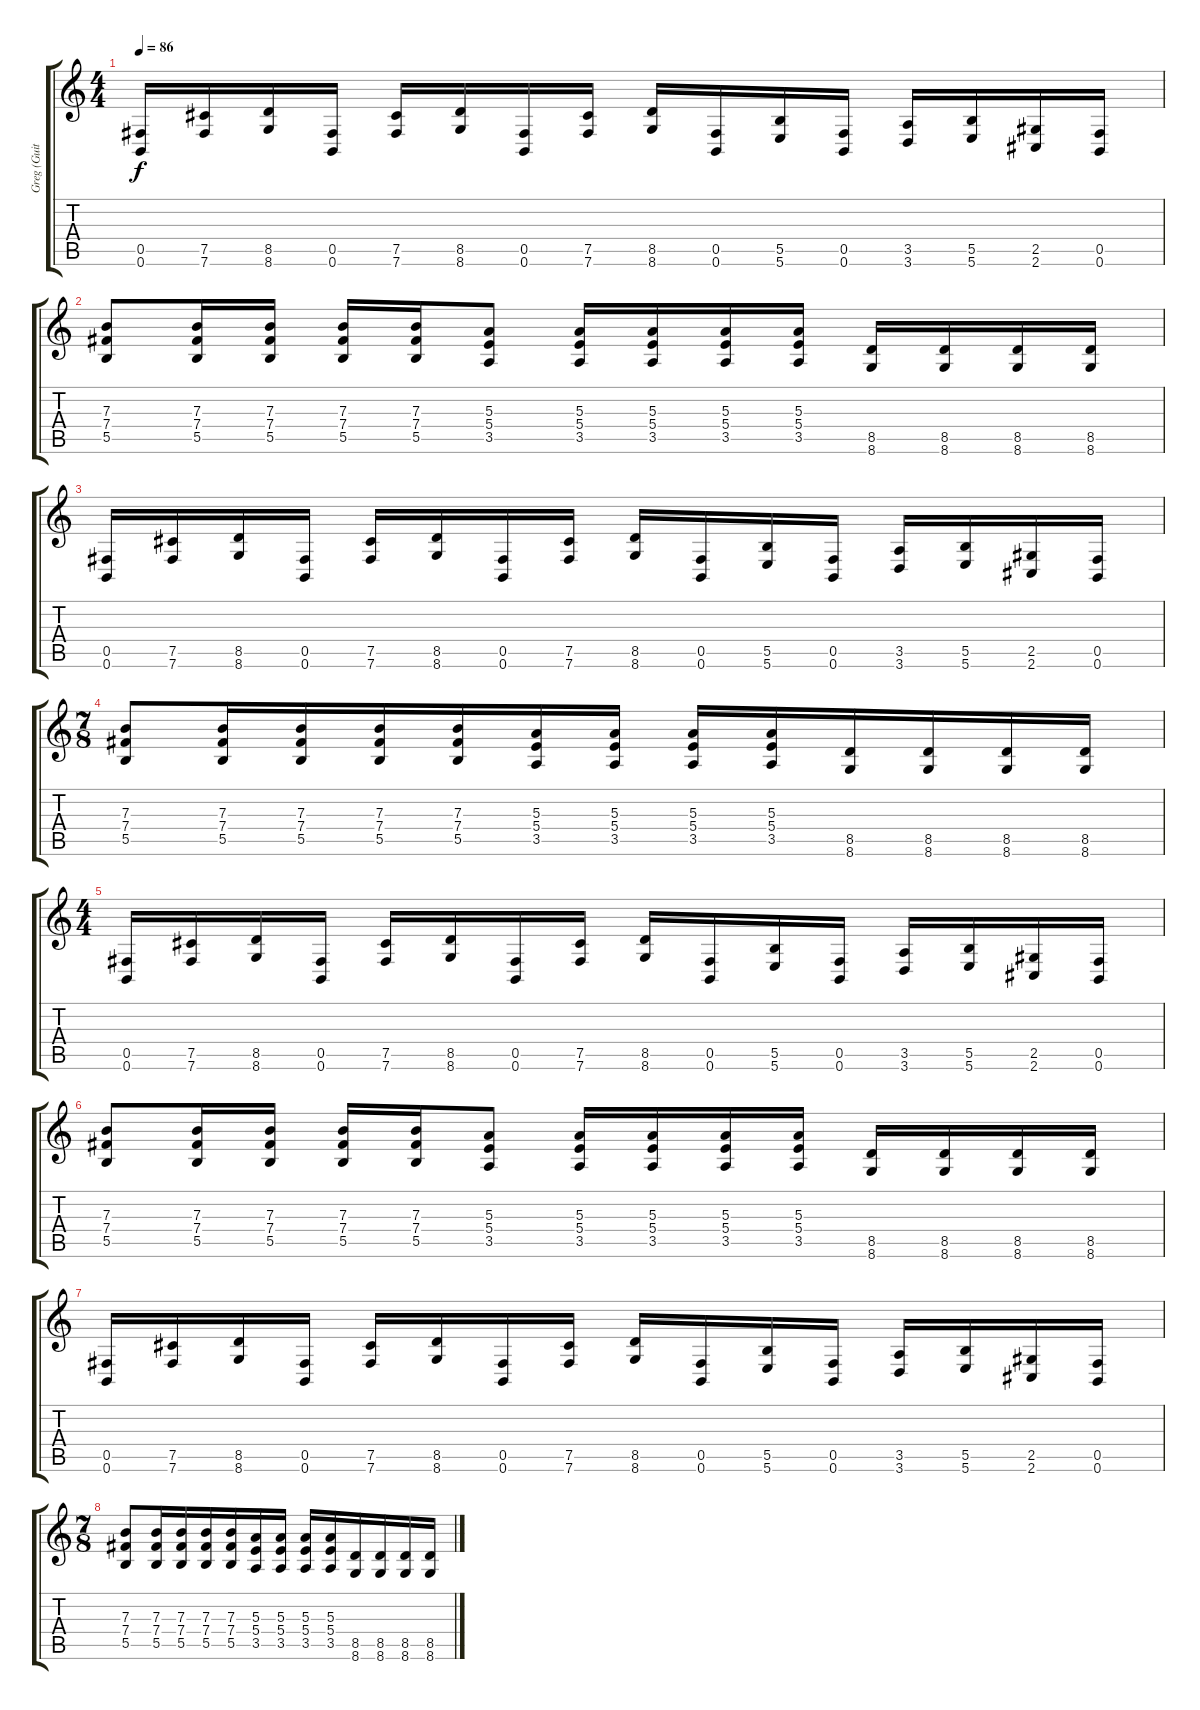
\track ("Greg (Guitar)" "Greg (Guit") {instrument distortionguitar}
\staff {score tabs}
\tuning (Db4 Ab3 E3 B2 Gb2 B1) {hide}
\ts (4 4)
\tempo 86
\clef g2
\ks c
(0.5 0.6).16{dy f} (7.5 7.6).16 (8.5 8.6).16 (0.5 0.6).16 (7.5 7.6).16 (8.5 8.6).16 (0.5 0.6).16 (7.5 7.6).16 (8.5 8.6).16 (0.5 0.6).16 (5.5 5.6).16 (0.5 0.6).16 (3.5 3.6).16 (5.5 5.6).16 (2.5 2.6).16 (0.5 0.6).16 |
(7.3 7.4 5.5).8 (7.3 7.4 5.5).16 (7.3 7.4 5.5).16 (7.3 7.4 5.5).16 (7.3 7.4 5.5).16 (5.3 5.4 3.5).8 (5.3 5.4 3.5).16 (5.3 5.4 3.5).16 (5.3 5.4 3.5).16 (5.3 5.4 3.5).16 (8.5 8.6).16 (8.5 8.6).16 (8.5 8.6).16 (8.5 8.6).16 |
(0.5 0.6).16 (7.5 7.6).16 (8.5 8.6).16 (0.5 0.6).16 (7.5 7.6).16 (8.5 8.6).16 (0.5 0.6).16 (7.5 7.6).16 (8.5 8.6).16 (0.5 0.6).16 (5.5 5.6).16 (0.5 0.6).16 (3.5 3.6).16 (5.5 5.6).16 (2.5 2.6).16 (0.5 0.6).16 |
\ts (7 8)
(7.3 7.4 5.5).8 (7.3 7.4 5.5).16 (7.3 7.4 5.5).16 (7.3 7.4 5.5).16 (7.3 7.4 5.5).16 (5.3 5.4 3.5).16 (5.3 5.4 3.5).16 (5.3 5.4 3.5).16 (5.3 5.4 3.5).16 (8.5 8.6).16 (8.5 8.6).16 (8.5 8.6).16 (8.5 8.6).16 |
\ts (4 4)
(0.5 0.6).16 (7.5 7.6).16 (8.5 8.6).16 (0.5 0.6).16 (7.5 7.6).16 (8.5 8.6).16 (0.5 0.6).16 (7.5 7.6).16 (8.5 8.6).16 (0.5 0.6).16 (5.5 5.6).16 (0.5 0.6).16 (3.5 3.6).16 (5.5 5.6).16 (2.5 2.6).16 (0.5 0.6).16 |
(7.3 7.4 5.5).8 (7.3 7.4 5.5).16 (7.3 7.4 5.5).16 (7.3 7.4 5.5).16 (7.3 7.4 5.5).16 (5.3 5.4 3.5).8 (5.3 5.4 3.5).16 (5.3 5.4 3.5).16 (5.3 5.4 3.5).16 (5.3 5.4 3.5).16 (8.5 8.6).16 (8.5 8.6).16 (8.5 8.6).16 (8.5 8.6).16 |
(0.5 0.6).16 (7.5 7.6).16 (8.5 8.6).16 (0.5 0.6).16 (7.5 7.6).16 (8.5 8.6).16 (0.5 0.6).16 (7.5 7.6).16 (8.5 8.6).16 (0.5 0.6).16 (5.5 5.6).16 (0.5 0.6).16 (3.5 3.6).16 (5.5 5.6).16 (2.5 2.6).16 (0.5 0.6).16 |
\ts (7 8)
(7.3 7.4 5.5).8 (7.3 7.4 5.5).16 (7.3 7.4 5.5).16 (7.3 7.4 5.5).16 (7.3 7.4 5.5).16 (5.3 5.4 3.5).16 (5.3 5.4 3.5).16 (5.3 5.4 3.5).16 (5.3 5.4 3.5).16 (8.5 8.6).16 (8.5 8.6).16 (8.5 8.6).16 (8.5 8.6).16
